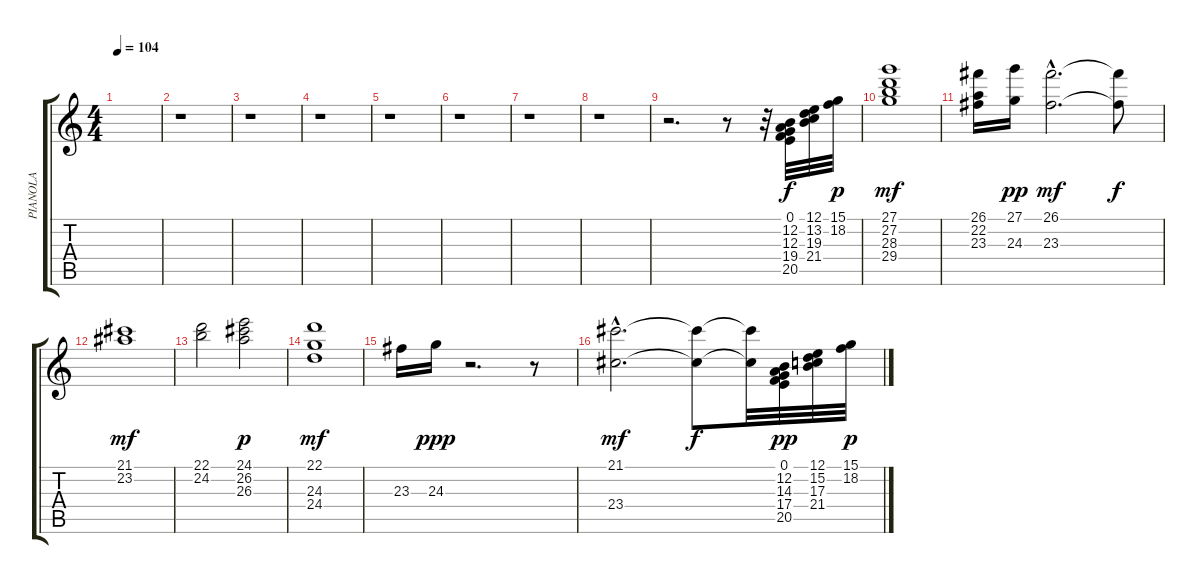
\track ("PIANOLA" "PIANOLA") {instrument percussiveorgan}
\staff {score tabs}
\tuning (E4 B3 G3 D3 A2 E2) {hide}
\ts (4 4)
\tempo 104
\clef g2
\ks c
|
r.1 |
r.1 |
r.1 |
r.1 |
r.1 |
r.1 |
r.1 |
r.2{d} r.8 r.32 (0.1 12.2 12.3 19.4 20.5).32 (12.1 13.2 19.3 21.4).32 (15.1 18.2).32{dy p} |
(27.1 27.2 28.3 29.4).1{dy mf} |
(26.1 22.2 23.3).16 (27.1 24.3).16{dy pp} (26.1{hac} 23.3{hac}).2{d dy mf} (26.1{t} 23.3{t}).8{dy f} |
(21.1 23.2).1{dy mf} |
(22.1 24.2).2 (24.1 26.2 26.3).2{dy p} |
(22.1 24.3 24.4).1{dy mf} |
23.3.16 24.3.16{dy ppp} r.2{d} r.8 |
(21.1{hac} 23.4{hac}).2{d dy mf} (21.1{t} 23.4{t}).8{dy f} (21.1{t} 23.4{t}).32 (0.1 12.2 14.3 17.4 20.5).32{dy pp} (12.1 15.2 17.3 21.4).32 (15.1 18.2).32{dy p}
